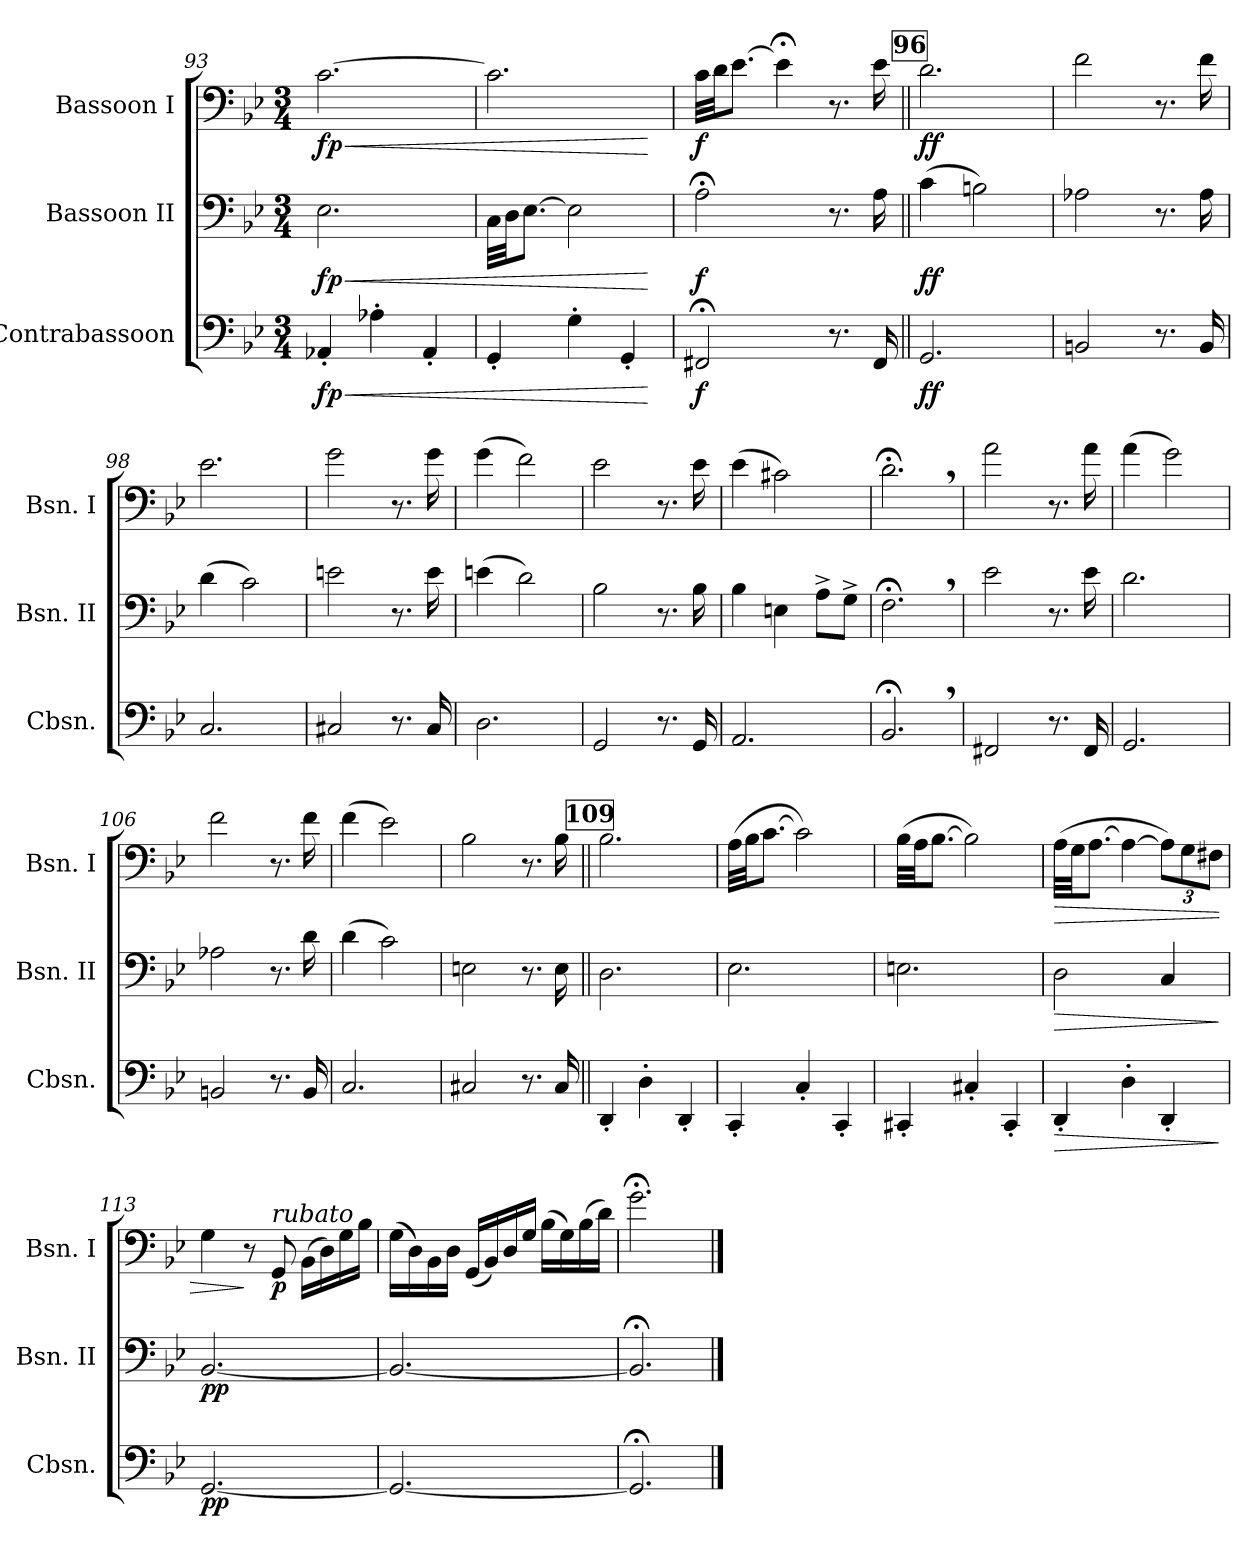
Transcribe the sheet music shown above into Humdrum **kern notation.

**kern	**dynam	**kern	**dynam	**kern	**dynam
*part3	*part3	*part2	*part2	*part1	*part1
*staff3	*staff3	*staff2	*staff2	*staff1	*staff1
*I"Contrabassoon	*	*I"Bassoon II	*	*I"Bassoon I	*
*I'Cbsn.	*	*I'Bsn. II	*	*I'Bsn. I	*
*clefF4	*	*clefF4	*	*clefF4	*
*ITrd7c12	*	*	*	*	*
*k[b-e-]	*	*k[b-e-]	*	*k[b-e-]	*
*M3/4	*	*M3/4	*	*M3/4	*
=93	=93	=93	=93	=93	=93
!	!LO:HP:b	!	!LO:HP:b	!	!LO:HP:b
!	!LO:DY:n=1:b	!	!LO:DY:n=1:b	!	!LO:DY:n=1:b
4AAA-X'/	< fp	2.E-\	< fp	[2.c\	< fp
4AA-X'\	.	.	.	.	.
4AAA-'/	.	.	.	.	.
=94	=94	=94	=94	=94	=94
4GGG'/	.	32C\LLL	.	2.c\]	.
.	.	32D\JJ	.	.	.
.	.	[8.E-\J	.	.	.
4GG'\	.	2E-\]	.	.	.
4GGG'/	.	.	.	.	.
.	[	.	[	.	[
!!LO:LB:g=z
=95	=95	=95	=95	=95	=95
!	!LO:DY:b	!	!LO:DY:b	!	!LO:DY:b
2FFF#X;</	f	2A;<\	f	32c\LLL	f
.	.	.	.	32d\JJ	.
.	.	.	.	[8.e-\J	.
*	*	*	*	*MM40	*
.	.	.	.	4e-;<\]	.
8.r	.	8.r	.	8.r	.
*	*	*	*	*MM70	*
16FFF#/	.	16A\	.	16e-\	.
!!LO:REH:place=s1:a:B:fs=14:t=96
=96||	=96||	=96||	=96||	=96||	=96||
!	!LO:DY:b	!	!LO:DY:b	!	!LO:DY:b
2.GGG/	ff	(>4c\	ff	2.d\	ff
.	.	2Bn\)	.	.	.
=97	=97	=97	=97	=97	=97
2BBBn/	.	2A-X\	.	2f\	.
8.r	.	8.r	.	8.r	.
16BBB/	.	16A-\	.	16f\	.
=98	=98	=98	=98	=98	=98
2.CC/	.	(>4d\	.	2.e-\	.
.	.	2c\)	.	.	.
=99	=99	=99	=99	=99	=99
2CC#X/	.	2en\	.	2g\	.
8.r	.	8.r	.	8.r	.
16CC#/	.	16e\	.	16g\	.
=100	=100	=100	=100	=100	=100
2.DD\	.	(>4en\	.	(>4g\	.
.	.	2d\)	.	2f\)	.
=101	=101	=101	=101	=101	=101
2GGG/	.	2B-\	.	2e-\	.
8.r	.	8.r	.	8.r	.
16GGG/	.	16B-\	.	16e-\	.
=102	=102	=102	=102	=102	=102
2.AAA/	.	4B-\	.	(>4e-\	.
.	.	4En\	.	2c#X\)	.
.	.	8A^\L	.	.	.
.	.	8G^\J	.	.	.
=103	=103	=103	=103	=103	=103
*	*	*	*	*MM50	*
2.BBB-;<,/	.	2.F;<,\	.	2.d;<,\	.
!!LO:PB:g=z
=104	=104	=104	=104	=104	=104
*	*	*	*	*MM70	*
2FFF#X/	.	2e-\	.	2a\	.
8.r	.	8.r	.	8.r	.
16FFF#/	.	16e-\	.	16a\	.
=105	=105	=105	=105	=105	=105
2.GGG/	.	2.d\	.	(>4a\	.
.	.	.	.	2g\)	.
=106	=106	=106	=106	=106	=106
2BBBn/	.	2A-X\	.	2f\	.
8.r	.	8.r	.	8.r	.
16BBB/	.	16d\	.	16f\	.
=107	=107	=107	=107	=107	=107
2.CC/	.	(>4d\	.	(>4f\	.
.	.	2c\)	.	2e-\)	.
=108	=108	=108	=108	=108	=108
2CC#X/	.	2En\	.	2B-\	.
8.r	.	8.r	.	8.r	.
16CC#/	.	16E\	.	16B-\	.
!!LO:REH:place=s1:a:B:fs=14:t=109
=109||	=109||	=109||	=109||	=109||	=109||
4DDD'/	.	2.D\	.	2.B-\	.
4DD'\	.	.	.	.	.
4DDD'/	.	.	.	.	.
=110	=110	=110	=110	=110	=110
4CCC'/	.	2.E-\	.	(>32A\LLL	.
.	.	.	.	32B-\JJ	.
.	.	.	.	[8.c\J	.
4CC'/	.	.	.	2c\])	.
4CCC'/	.	.	.	.	.
=111	=111	=111	=111	=111	=111
4CCC#X'/	.	2.En\	.	(>32B-\LLL	.
.	.	.	.	32A\JJ	.
.	.	.	.	[8.B-\J	.
4CC#X'/	.	.	.	2B-\])	.
4CCC#'/	.	.	.	.	.
!!LO:LB:g=z
=112	=112	=112	=112	=112	=112
!	!LO:HP:b	!	!LO:HP:b	!	!LO:HP:b
4DDD'/	>	2D\	>	(>32A\LLL	>
.	.	.	.	32G\JJ	.
.	.	.	.	[8.A\J	.
4DD'\	.	.	.	4A\_	.
*	*	*	*	*Xbrackettup	*
4DDD'/	.	4C/	.	12A\L])	.
.	.	.	.	12G\	.
.	.	.	.	12F#X\J	.
.	]	.	]	.	.
=113	=113	=113	=113	=113	=113
*	*	*	*	*MM40	*
!	!LO:DY:b	!	!LO:DY:b	!	!
[2.GGG/	pp	[2.BB-/	pp	4G\	.
.	.	.	.	8r	]
!	!	!	!	!LO:TX:a:i:t=rubato	!
!	!	!	!	!	!LO:DY:b
.	.	.	.	8GG/	p
*	*	*	*	*MM30	*
.	.	.	.	(>16BB-\LL	.
.	.	.	.	16D\)	.
*	*	*	*	*MM40	*
.	.	.	.	16G\	.
.	.	.	.	16B-\JJ	.
=114	=114	=114	=114	=114	=114
*	*	*	*	*MM55	*
2.GGG/_	.	2.BB-/_	.	(>16G\LL	.
.	.	.	.	16D\)	.
*	*	*	*	*MM70	*
.	.	.	.	16BB-\	.
.	.	.	.	16D\JJ	.
*	*	*	*	*MM90	*
.	.	.	.	(<16GG/LL	.
.	.	.	.	16BB-/)	.
*	*	*	*	*MM110	*
.	.	.	.	16D/	.
.	.	.	.	16G/JJ	.
*	*	*	*	*MM95	*
.	.	.	.	(>16B-\LL	.
.	.	.	.	16G\)	.
*	*	*	*	*MM70	*
.	.	.	.	(>16B-\	.
*	*	*	*	*MM45	*
.	.	.	.	16d\JJ)	.
=115	=115	=115	=115	=115	=115
*	*	*	*	*MM40	*
2.GGG;</]	.	2.BB-;</]	.	2.g;<\	.
==	==	==	==	==	==
*-	*-	*-	*-	*-	*-
